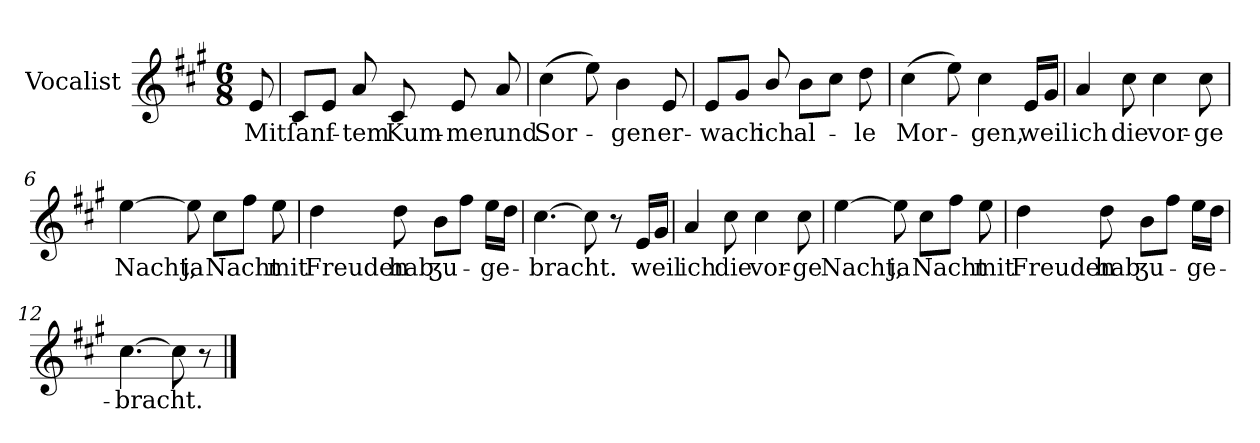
**kern	**text
*part1	*part1
*staff1	*staff1
*I"Vocalist	*
*k[f#c#g#]	*
*A:	*
*M6/8	*
=	=
8e	Mit
=1	=1
8c#L	ſanf-
8eJ	.
8a	-tem
8c#	Kum-
8e	-mer
8a	und
=2	=2
(4cc#	Sor-
8ee)	.
4b	-gen
8e	er-
=3	=3
8eL	-wach
8g#J	.
8b/	ich
8bL	al-
8cc#J	.
8dd	-le
=4	=4
(4cc#	Mor-
8ee)	.
4cc#	-gen,
16eLL	weil
16g#JJ	.
=5	=5
4a	ich
8cc#	die
4cc#	vor-
8cc#	-ge
=6	=6
[4ee	Nacht,
8ee]	ja
8cc#L	Nacht
8ff#J	.
8ee	mit
=7	=7
4dd	Freuden
8dd	hab
8bL	ʒu-
8ff#J	.
16eeLL	-ge-
16ddJJ	.
=8	=8
[4.cc#	-bracht.
8cc#]	.
8r	.
16eLL	weil
16g#JJ	.
=9	=9
4a	ich
8cc#	die
4cc#	vor-
8cc#	-ge
=10	=10
[4ee	Nacht,
8ee]	ja
8cc#L	Nacht
8ff#J	.
8ee	mit
=11	=11
4dd	Freuden
8dd	hab
8bL	ʒu-
8ff#J	.
16eeLL	-ge-
16ddJJ	.
=12	=12
[4.cc#	-bracht.
8cc#]	.
8r	.
==	==
*-	*-
